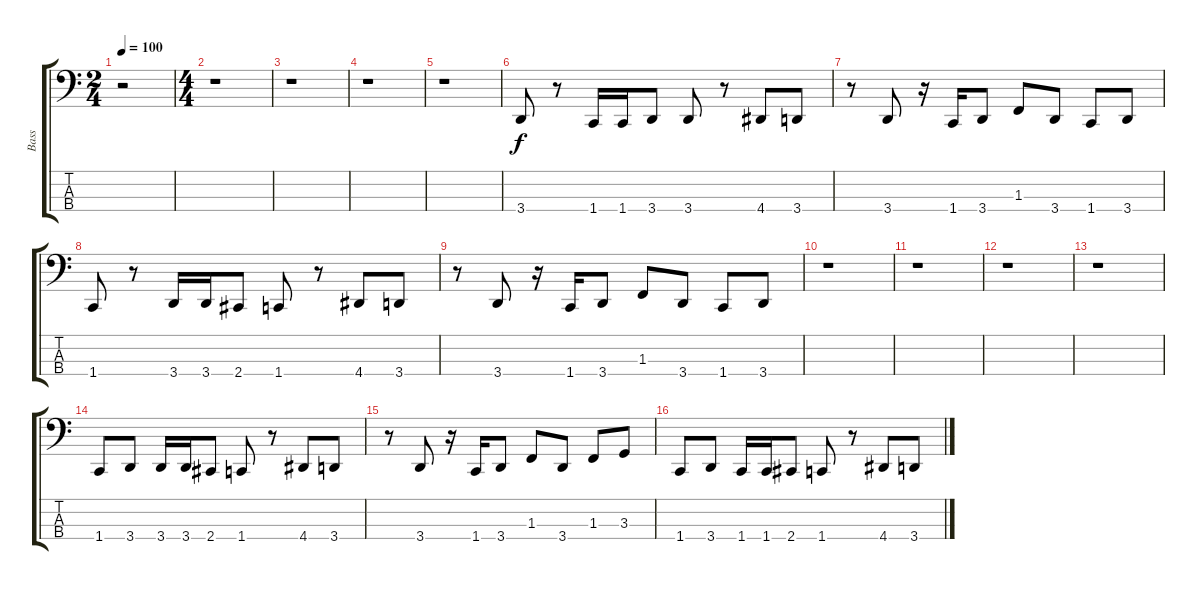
\track ("Bass" "Bass") {instrument synthbass2}
\staff {score tabs}
\tuning (D2 A1 E1 B0) {hide}
\ts (2 4)
\tempo 100
\clef f4
\ks c
r.2{dy f instrument synthbass2} |
\ts (4 4)
r.1 |
r.1 |
r.1 |
r.1 |
3.4.8 r.8 1.4.16 1.4.16 3.4.8 3.4.8 r.8 4.4.8 3.4.8 |
r.8 3.4.8 r.16 1.4.16 3.4.8 1.3.8 3.4.8 1.4.8 3.4.8 |
1.4.8 r.8 3.4.16 3.4.16 2.4.8 1.4.8 r.8 4.4.8 3.4.8 |
r.8 3.4.8 r.16 1.4.16 3.4.8 1.3.8 3.4.8 1.4.8 3.4.8 |
r.1 |
r.1 |
r.1 |
r.1 |
1.4.8 3.4.8 3.4.16 3.4.16 2.4.8 1.4.8 r.8 4.4.8 3.4.8 |
r.8 3.4.8 r.16 1.4.16 3.4.8 1.3.8 3.4.8 1.3.8 3.3.8 |
1.4.8 3.4.8 1.4.16 1.4.16 2.4.8 1.4.8 r.8 4.4.8 3.4.8
